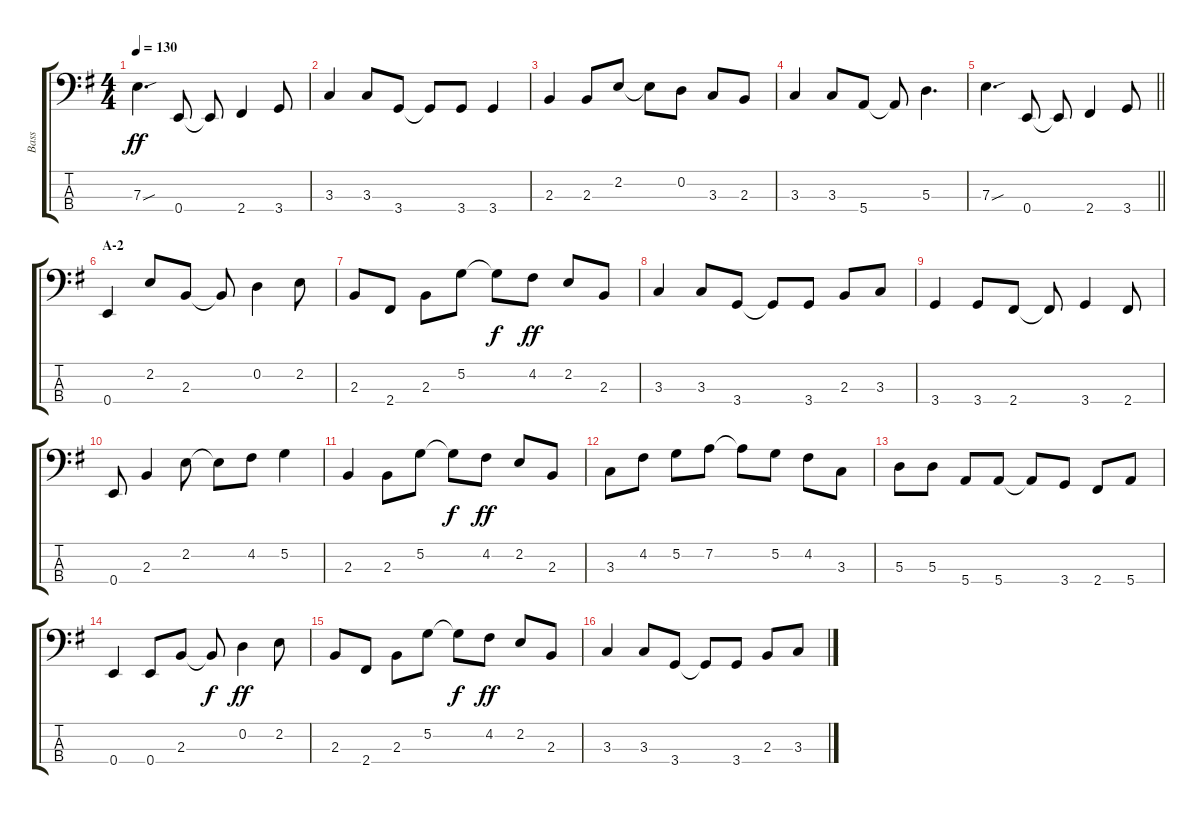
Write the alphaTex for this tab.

\track ("Bass" "Bass") {instrument electricbasspick}
\staff {score tabs}
\tuning (G2 D2 A1 E1) {hide}
\ts (4 4)
\tempo 130
\clef f4
\ks g
7.3{sou}.4{d dy ff} 0.4.8 0.4{t}.8 2.4.4 3.4.8 |
3.3.4 3.3.8 3.4.8 3.4{t}.8 3.4.8 3.4.4 |
2.3.4 2.3.8 2.2.8 2.2{t}.8 0.2.8 3.3.8 2.3.8 |
3.3.4 3.3.8 5.4.8 5.4{t}.8 5.3.4{d} |
\barLineRight lightlight
7.3{sou}.4{d} 0.4.8 0.4{t}.8 2.4.4 3.4.8 |
\section ("" "A-2")
0.4.4 2.2.8 2.3.8 2.3{t}.8 0.2.4 2.2.8 |
2.3.8 2.4.8 2.3.8 5.2.8 5.2{t}.8{dy f} 4.2.8{dy ff} 2.2.8 2.3.8 |
3.3.4 3.3.8 3.4.8 3.4{t}.8 3.4.8 2.3.8 3.3.8 |
3.4.4 3.4.8 2.4.8 2.4{t}.8 3.4.4 2.4.8 |
0.4.8 2.3.4 2.2.8 2.2{t}.8 4.2.8 5.2.4 |
2.3.4 2.3.8 5.2.8 5.2{t}.8{dy f} 4.2.8{dy ff} 2.2.8 2.3.8 |
3.3.8 4.2.8 5.2.8 7.2.8 7.2{t}.8 5.2.8 4.2.8 3.3.8 |
5.3.8 5.3.8 5.4.8 5.4.8 5.4{t}.8 3.4.8 2.4.8 5.4.8 |
0.4.4 0.4.8 2.3.8 2.3{t}.8{dy f} 0.2.4{dy ff} 2.2.8 |
2.3.8 2.4.8 2.3.8 5.2.8 5.2{t}.8{dy f} 4.2.8{dy ff} 2.2.8 2.3.8 |
3.3.4 3.3.8 3.4.8 3.4{t}.8 3.4.8 2.3.8 3.3.8
